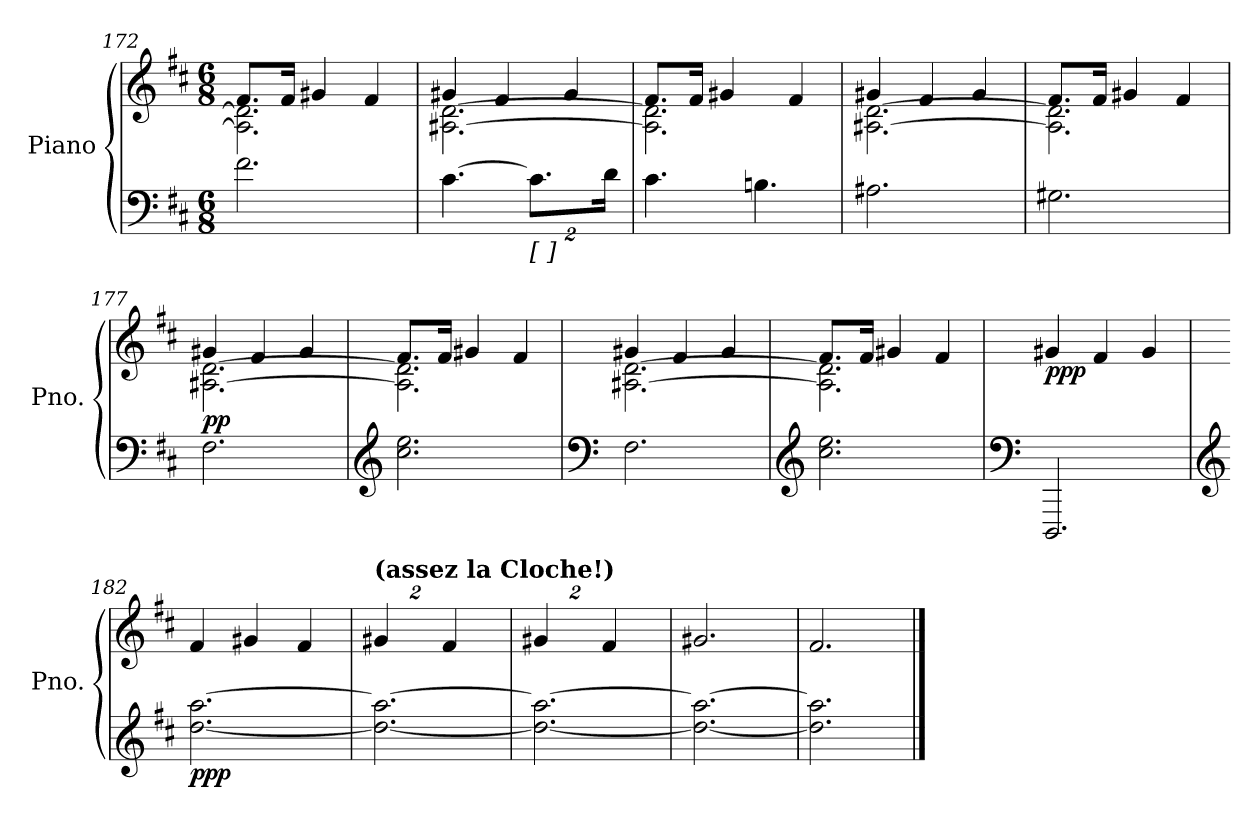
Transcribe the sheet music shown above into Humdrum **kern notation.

**kern	**kern	**dynam
*part1	*part1	*part1
*staff2	*staff1	*staff1/2
*I"Piano	*	*
*I'Pno.	*	*
*clefF4	*clefG2	*
*k[f#c#]	*k[f#c#]	*
*M6/8	*M6/8	*
=172	=172	=172
*	*^	*
2.f#\	2.A#\] 2.d\]	8.f#/L	.
.	.	16f#/Jk	.
.	.	4g#X/	.
.	.	4f#/	.
=173	=173	=173	=173
[4.c#\	[2.A#X\ [2.d\	4g#X/	.
.	.	4f#/	.
*Xbrackettup	*	*	*
!LO:TX:b:t=[   ]	!	!	!
16%3.c#\L]	.	.	.
.	.	4g#/	.
32%3d\Jk	.	.	.
=174	=174	=174	=174
4.c#\	2.A#\] 2.d\]	8.f#/L	.
.	.	16f#/Jk	.
.	.	4g#X/	.
4.Bn\	.	.	.
.	.	4f#/	.
=175	=175	=175	=175
2.A#X\	[2.A#X\ [2.d\	4g#X/	.
.	.	4f#/	.
.	.	4g#/	.
!!LO:LB:g=z	!!
=176	=176	=176	=176
2.G#X\	2.A#\] 2.d\]	8.f#/L	.
.	.	16f#/Jk	.
.	.	4g#X/	.
.	.	4f#/	.
=177	=177	=177	=177
!	!	!	!LO:DY:b
2.F#\	[2.A#X\ [2.d\	4g#X/	pp
.	.	4f#/	.
.	.	4g#/	.
=178	=178	=178	=178
*clefG2	*	*	*
2.cc#\ 2.ee\	2.A#\] 2.d\]	8.f#/L	.
.	.	16f#/Jk	.
.	.	4g#X/	.
.	.	4f#/	.
=179	=179	=179	=179
*clefF4	*	*	*
2.F#\	[2.A#X\ [2.d\	4g#X/	.
.	.	4f#/	.
.	.	4g#/	.
=180	=180	=180	=180
*clefG2	*	*	*
2.cc#\ 2.ee\	2.A#\] 2.d\]	8.f#/L	.
.	.	16f#/Jk	.
.	.	4g#X/	.
.	.	4f#/	.
*	*v	*v	*
!!LO:LB:g=z
=181	=181	=181
*clefF4	*	*
*	*^	*
!	!	!	!LO:DY:b
*	*v	*v	*
2.DDD/	4g#X/	ppp
.	4f#/	.
.	4g#/	.
=182	=182	=182
*clefG2	*	*
!	!	!LO:DY:b=2
[2.dd\ [2.aa\	4f#/	ppp
.	4g#X/	.
.	4f#/	.
=183	=183	=183
*	*Xbrackettup	*
!	!LO:TX:B:t=(assez la Cloche!)	!
2.dd\_ 2.aa\_	8%3g#X/	.
.	8%3f#/	.
=184	=184	=184
2.dd\_ 2.aa\_	8%3g#X/	.
.	8%3f#/	.
=185	=185	=185
2.dd\_ 2.aa\_	2.g#X/	.
=186	=186	=186
2.dd\] 2.aa\]	2.f#/	.
==	==	==
*-	*-	*-
